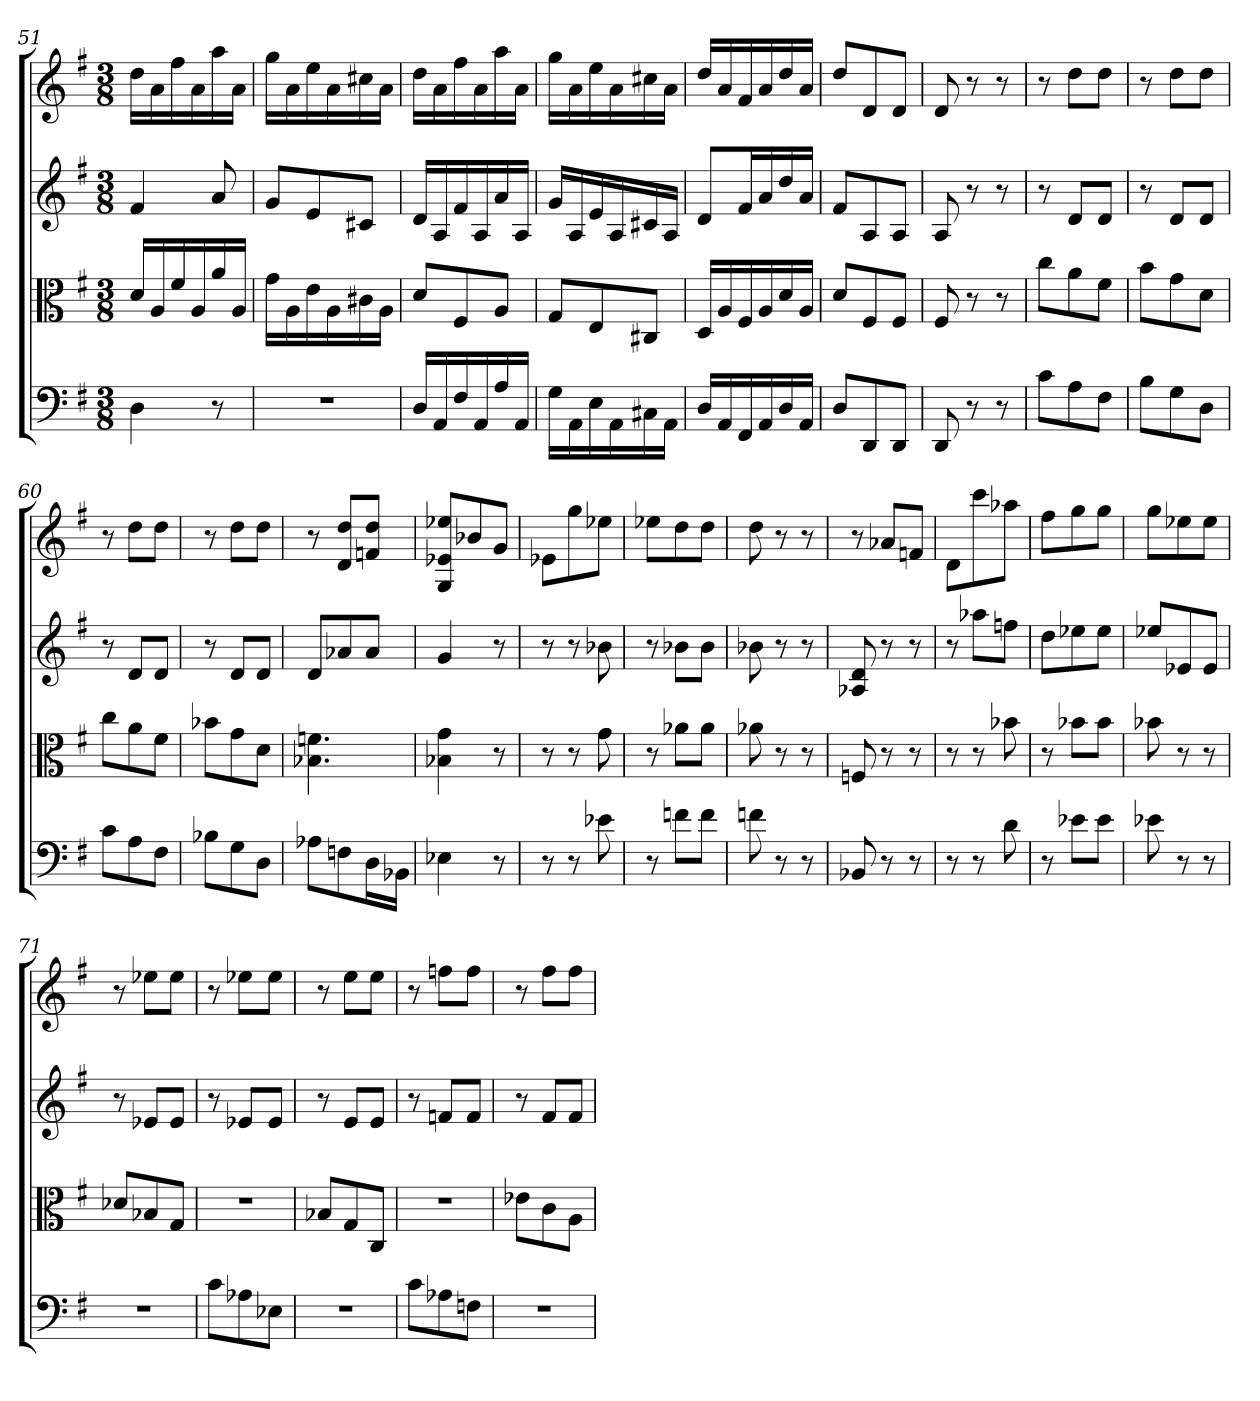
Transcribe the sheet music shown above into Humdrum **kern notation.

**kern	**kern	**kern	**kern
*part4	*part3	*part2	*part1
*staff4	*staff3	*staff2	*staff1
*clefF4	*clefC3	*	*
*k[f#]	*k[f#]	*k[f#]	*k[f#]
*G:	*G:	*G:	*G:
*M3/8	*M3/8	*M3/8	*M3/8
=51	=51	=51	=51
4D	16d/LL	4f#	16ddLL
.	16A/	.	16a
.	16f#/	.	16ff#
.	16A/	.	16a
8r	16a/	8a	16aa
.	16A/JJ	.	16aJJ
=52	=52	=52	=52
4.r	16g\LL	8gL	16ggLL
.	16A\	.	16a
.	16e\	8e	16ee
.	16A\	.	16a
.	16c#X\	8c#XJ	16cc#X
.	16A\JJ	.	16aJJ
=53	=53	=53	=53
16D/LL	8d/L	16dLL	16ddLL
16AA/	.	16A	16a
16F#/	8F#/	16f#	16ff#
16AA/	.	16A	16a
16A/	8A/J	16a	16aa
16AA/JJ	.	16AJJ	16aJJ
=54	=54	=54	=54
16G\LL	8G/L	16gLL	16ggLL
16AA\	.	16A	16a
16E\	8E/	16e	16ee
16AA\	.	16A	16a
16C#X\	8C#X/J	16c#X	16cc#X
16AA\JJ	.	16AJJ	16aJJ
=55	=55	=55	=55
16D/LL	16D/LL	8dL	16ddLL
16AA/	16A/	.	16a
16FF#/	16F#/	16f#L	16f#
16AA/	16A/	16a	16a
16D/	16d/	16dd	16dd
16AA/JJ	16A/JJ	16aJJ	16aJJ
=56	=56	=56	=56
8D/L	8d/L	8f#L	8ddL
8DD/	8F#/	8A	8d
8DD/J	8F#/J	8AJ	8dJ
=57	=57	=57	=57
8DD	8F#	8A	8d
8r	8r	8r	8r
8r	8r	8r	8r
=58	=58	=58	=58
8c\L	8cc\L	8r	8r
8A\	8a\	8dL	8ddL
8F#\J	8f#\J	8dJ	8ddJ
=59	=59	=59	=59
8B\L	8b\L	8r	8r
8G\	8g\	8dL	8ddL
8D\J	8d\J	8dJ	8ddJ
=60	=60	=60	=60
8c\L	8cc\L	8r	8r
8A\	8a\	8dL	8ddL
8F#\J	8f#\J	8dJ	8ddJ
=61	=61	=61	=61
8B-X\L	8b-X\L	8r	8r
8G\	8g\	8dL	8ddL
8D\J	8d\J	8dJ	8ddJ
=62	=62	=62	=62
8A-X\L	4.B-X 4.fn	8dL	8r
8Fn\	.	8a-X	8d 8ddL
16D\L	.	8a-J	8fn 8ddJ
16BB-X\JJ	.	.	.
=63	=63	=63	=63
4E-X	4B-X 4g	4g	8G 8e-X 8ee-XL
.	.	.	8b-X
8r	8r	8r	8gJ
=64	=64	=64	=64
8r	8r	8r	8e-XL
8r	8r	8r	8gg
8e-X	8g	8b-X	8ee-XJ
=65	=65	=65	=65
8r	8r	8r	8ee-XL
8fn\L	8a-X\L	8b-XL	8dd
8f\J	8a-\J	8b-J	8ddJ
=66	=66	=66	=66
8fn	8a-X	8b-X	8dd
8r	8r	8r	8r
8r	8r	8r	8r
=67	=67	=67	=67
8BB-X	8Fn	8A-X 8d	8r
8r	8r	8r	8a-XL
8r	8r	8r	8fnJ
=68	=68	=68	=68
8r	8r	8r	8dL
8r	8r	8aa-XL	8ccc
8d	8b-X	8ffnJ	8aa-XJ
=69	=69	=69	=69
8r	8r	8ddL	8ff#L
8e-X\L	8b-X\L	8ee-X	8gg
8e-\J	8b-\J	8ee-J	8ggJ
=70	=70	=70	=70
8e-X	8b-X	8ee-XL	8ggL
8r	8r	8e-X	8ee-X
8r	8r	8e-J	8ee-J
=71	=71	=71	=71
4.r	8d-X/L	8r	8r
.	8B-X/	8e-XL	8ee-XL
.	8G/J	8e-J	8ee-J
=72	=72	=72	=72
8c\L	4.r	8r	8r
8A-X\	.	8e-XL	8ee-XL
8E-X\J	.	8e-J	8ee-J
=73	=73	=73	=73
4.r	8B-X/L	8r	8r
.	8G/	8eL	8eeL
.	8C/J	8eJ	8eeJ
=74	=74	=74	=74
8c\L	4.r	8r	8r
8A-X\	.	8fnL	8ffnL
8Fn\J	.	8fJ	8ffJ
=75	=75	=75	=75
4.r	8e-X\L	8r	8r
.	8c\	8f#L	8ff#L
.	8A\J	8f#J	8ff#J
=	=	=	=
*-	*-	*-	*-
